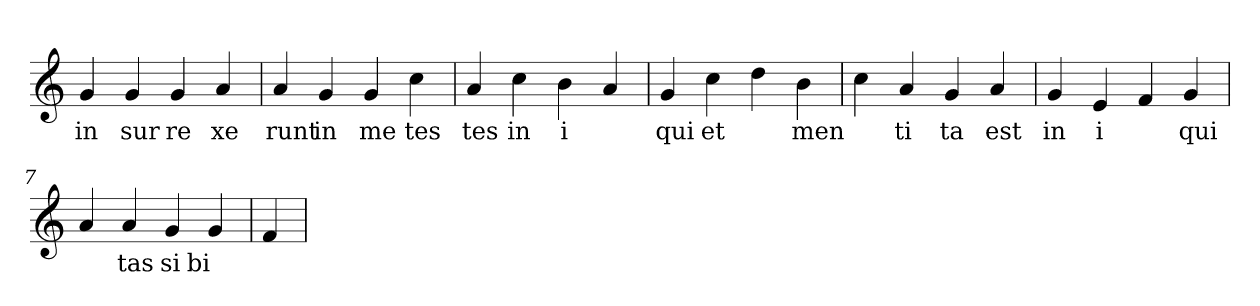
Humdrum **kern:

**kern	**text
*part1	*part1
*staff1	*staff1
*clefG2	*
=1	=1
4g	in
4g	sur
4g	re
4a	xe
=2	=2
4a	runt
4g	in
4g	me
4cc	tes
=3	=3
4a	tes
4cc	in
4b	i
4a	.
=4	=4
4g	qui
4cc	et
4dd	.
4b	men
=5	=5
4cc	.
4a	ti
4g	ta
4a	est
=6	=6
4g	in
4e	i
4f	.
4g	qui
=7	=7
4a	.
4a	tas
4g	si
4g	bi
=8	=8
4f	.
=	=
*-	*-
